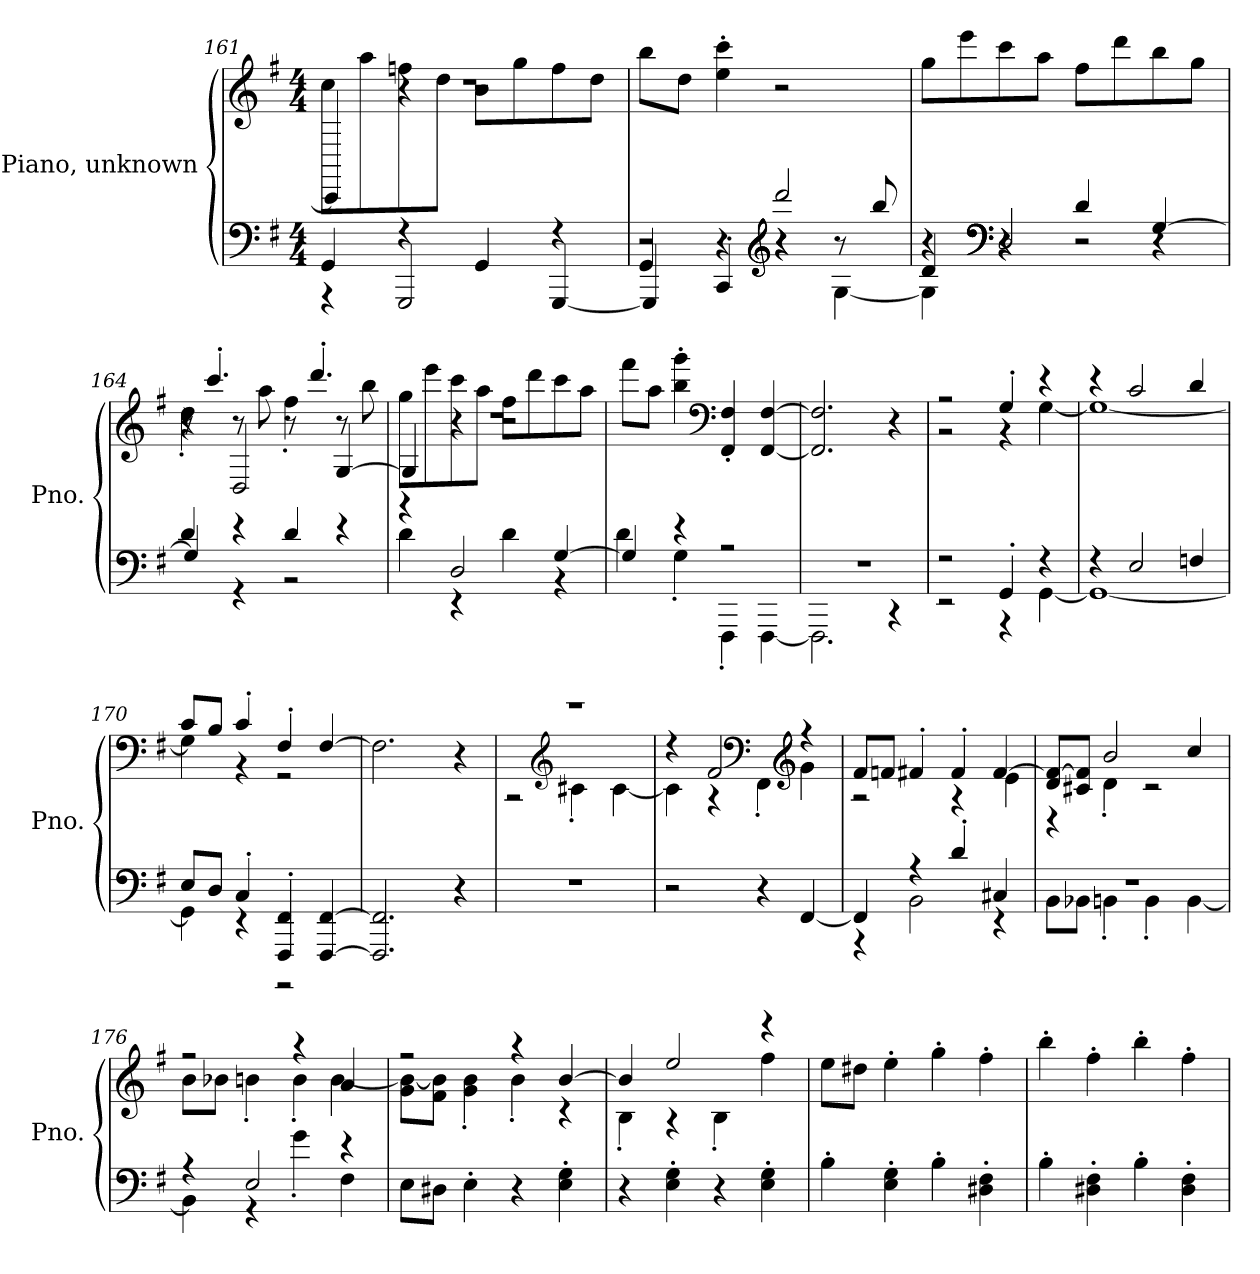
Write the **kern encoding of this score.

**kern	**kern
*part1	*part1
*staff2	*staff1
*I"Piano, unknown	*
*I'Pno.	*
*clefF4	*clefG2
*k[f#]	*k[f#]
*M4/4	*M4/4
=161	=161
*^	*^
*	*	*	*^
4GG/	4r	1r	8cc\L	4CC/]
.	.	.	8aa\	.
4r	2GGG/	.	8ffn\	4r
.	.	.	8dd\J	.
4GG/	.	.	8b\L	2r
.	.	.	8gg\	.
4r	[4GGG/	.	8ff\	.
.	.	.	8dd\J	.
*	*	*v	*v	*v
!!LO:LB:g=z
=162	=162	=162
*	*^	*
4GG/	2r	4GGG/]	8bb\L
.	.	.	8dd\J
4CC'/	.	4r	4ee\' 4ccc\'
*clefG2	*	*	*
4r	4r	2ddd/	2r
8r	[4G\	.	.
8bb/	.	.	.
=163	=163	=163	=163
4d/	4G\]	4r	8gg\L
.	.	.	8eee\
*clefF4	*	*	*
4r	4r	2D/	8ccc\
.	.	.	8aa\J
4d/	2r	.	8ff#\L
.	.	.	8ddd\
4r	.	[4G/	8bb\
.	.	.	8gg\J
*	*v	*v	*
=164	=164	=164
*	*	*^
*	*	*	*^
4d/	4G/]	8r	4dd'\	4r
.	.	4.ccc'/	.	.
4r	4r	.	8r	2D/
.	.	.	8aa\	.
4d/	2r	8r	4ff#'\	.
.	.	4.ddd'/	.	.
4r	.	.	8r	[4G/
.	.	.	8bb\	.
=165	=165	=165	=165	=165
4r	4d\	1r	8gg\L	4G/]
.	.	.	8eee\	.
2D/	4r	.	8ccc\	4r
.	.	.	8aa\J	.
.	4d\	.	8ff#\L	2r
.	.	.	8ddd\	.
[4G/	4r	.	8ccc\	.
.	.	.	8aa\J	.
*	*	*v	*v	*v
!!LO:LB:g=z
=166	=166	=166
4G/]	4d\	8fff#\L
.	.	8aa\J
4r	4G'\	4bb\' 4ggg\'
*	*	*clefF4
2r	4FFF#'\	4FF#/' 4F#/'
.	[4FFF#\	[4FF#/ [4F#/
=167	=167	=167
1r	2.FFF#\]	2.FF#/] 2.F#/]
.	4r	4r
=168	=168	=168
*	*	*^
2r	2r	2r	2r
4GG'/	4r	4G'/	4r
4r	[4GG\	4r	[4G\
=169	=169	=169	=169
4r	1GG_	4r	1G_
2E/	.	2c/	.
4Fn/	.	4d/	.
=170	=170	=170	=170
8E/L	4GG\]	8c/L	4G\]
8D/J	.	8B/J	.
4C'/	4r	4c'/	4r
4FFF#/' 4FF#/'	2r	4F#'/	2r
[4FFF#/ [4FF#/	.	[4F#/	.
*v	*v	*	*
*	*v	*v
=171	=171
2.FFF#/] 2.FF#/]	2.F#\]
4r	4r
=172	=172
*	*^
1r	1r	2r
*	*clefG2	*
.	.	4c#X'\
.	.	[4c#\
!!LO:LB:g=z	!!
=173	=173	=173
2r	4r	4c#\]
.	2f#/	4r
*	*clefF4	*
4r	.	4FF#'\
*	*clefG2	*
[4FF#/	4r	4g\
=174	=174	=174
*^	*	*
4FF#/]	4r	8f#/L	2r
.	.	8fn/J	.
4r	2BB\	4f#X'/	.
4d'/	.	4f#'/	4r
4C#X/	4r	[4f#/	4e\
=175	=175	=175	=175
1r	8BB\L	8d/ 8f#/_L	4r
.	8BB-X\J	8c#X/ 8f#/]J	.
.	4BBn'\	2b/	4d'\
.	4BB'\	.	2r
.	[4BB\	4cc/	.
=176	=176	=176	=176
4r	4BB\]	2r	8b\L
.	.	.	8b-X\J
2E/	4r	.	4bn'\
.	4g'\	4r	4b'\
4r	4F#\	4a/	[4b\
*v	*v	*	*
=177	=177	=177
8E\L	2r	8g\ 8b\_L
8D#X\J	.	8f#\ 8b\]J
4E'\	.	4g\' 4b\'
4r	4r	4b'\
4E\' 4G\'	[4b/	4r
!!LO:PB:g=z	!!
=178	=178	=178
4r	4b/]	4B'\
4E\' 4G\'	2ee/	4r
4r	.	4B'\
4E\' 4G\'	4r	4ff#\
*	*v	*v
=179	=179
4B'\	8ee\L
.	8dd#X\J
4E\' 4G\'	4ee'\
4B'\	4gg'\
4D#X\' 4F#\'	4ff#'\
=180	=180
4B'\	4bb'\
4D#X\' 4F#\'	4ff#'\
4B'\	4bb'\
4D#\' 4F#\'	4ff#'\
=	=
*-	*-
